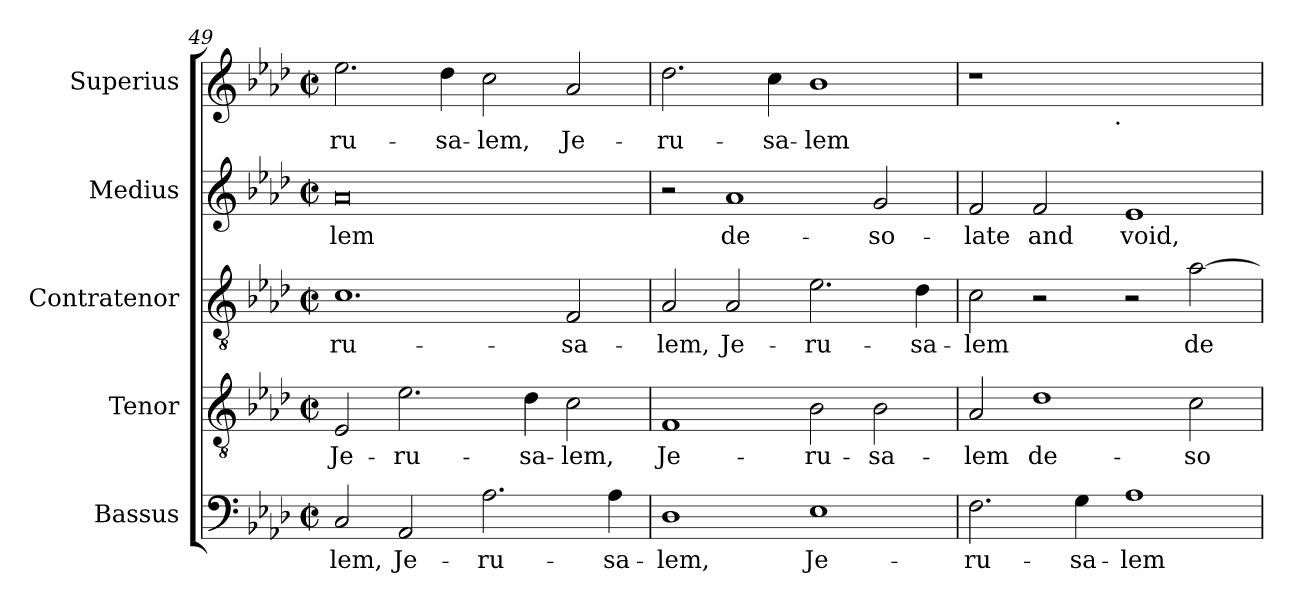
**kern	**text	**kern	**text	**kern	**text	**kern	**text	**kern	**text
*part5	*part5	*part4	*part4	*part3	*part3	*part2	*part2	*part1	*part1
*staff5	*staff5	*staff4	*staff4	*staff3	*staff3	*staff2	*staff2	*staff1	*staff1
*I"Bassus	*	*I"Tenor	*	*I"Contratenor	*	*I"Medius	*	*I"Superius	*
*clefF4	*	*clefGv2	*	*clefGv2	*	*clefG2	*	*clefG2	*
*k[b-e-a-d-]	*	*k[b-e-a-d-]	*	*k[b-e-a-d-]	*	*k[b-e-a-d-]	*	*k[b-e-a-d-]	*
*A-:	*	*A-:	*	*A-:	*	*A-:	*	*A-:	*
*M2/2	*	*M2/2	*	*M2/2	*	*M2/2	*	*M2/2	*
*met(c|)	*	*met(c|)	*	*met(c|)	*	*met(c|)	*	*met(c|)	*
=49	=49	=49	=49	=49	=49	=49	=49	=49	=49
!	!LO:LY:b	!	!LO:LY:b	!	!LO:LY:b	!	!LO:LY:b	!	!LO:LY:b
2C/	-lem,	2E-/	Je-	1.c	-ru-	0a-	-lem	2.ee-\	-ru-
!	!LO:LY:b	!	!LO:LY:b	!	!	!	!	!	!
2AA-/	Je-	2.e-\	-ru-	.	.	.	.	.	.
!	!	!	!	!	!	!	!	!	!LO:LY:b
.	.	.	.	.	.	.	.	4dd-\	-sa-
!	!LO:LY:b	!	!	!	!	!	!	!	!LO:LY:b
2.A-\	-ru-	.	.	.	.	.	.	2cc\	-lem,
!	!	!	!LO:LY:b	!	!	!	!	!	!
.	.	4d-\	-sa-	.	.	.	.	.	.
!	!	!	!LO:LY:b	!	!LO:LY:b	!	!	!	!LO:LY:b
.	.	2c\	-lem,	2F/	-sa-	.	.	2a-/	Je-
!	!LO:LY:b	!	!	!	!	!	!	!	!
4A-\	-sa-	.	.	.	.	.	.	.	.
!!LO:PB:g=z
=50	=50	=50	=50	=50	=50	=50	=50	=50	=50
!	!LO:LY:b	!	!LO:LY:b	!	!LO:LY:b	!	!	!	!LO:LY:b
1D-	-lem,	1F	Je-	2A-/	-lem,	2r	.	2.dd-\	-ru-
!	!	!	!	!	!LO:LY:b	!	!LO:LY:b	!	!
.	.	.	.	2A-/	Je-	1a-	de-	.	.
!	!	!	!	!	!	!	!	!	!LO:LY:b
.	.	.	.	.	.	.	.	4cc\	-sa-
!	!LO:LY:b	!	!LO:LY:b	!	!LO:LY:b	!	!	!	!LO:LY:b
1E-	Je-	2B-\	-ru-	2.e-\	-ru-	.	.	1b-	-lem
!	!	!	!LO:LY:b	!	!	!	!LO:LY:b	!	!
.	.	2B-\	-sa-	.	.	2g/	-so-	.	.
!	!	!	!	!	!LO:LY:b	!	!	!	!
.	.	.	.	4d-\	-sa-	.	.	.	.
=51	=51	=51	=51	=51	=51	=51	=51	=51	=51
!	!LO:LY:b	!	!LO:LY:b	!	!LO:LY:b	!	!LO:LY:b	!	!
*	*	*	*	*	*	*	*	*^	*
2.F\	-ru-	2A-/	-lem	2c\	-lem	2f/	-late	1r	2ryy	.
!	!	!	!LO:LY:b	!	!	!	!LO:LY:b	!	!	!
.	.	1d-	de-	2r	.	2f/	and	.	4...ryy	.
!	!LO:LY:b	!	!	!	!	!	!	!	!	!
4G\	-sa-	.	.	.	.	.	.	.	.	.
!	!	!	!	!	!	!	!	!	!LO:TX:b:t=.	!
.	.	.	.	.	.	.	.	.	1ryy	.
!	!LO:LY:b	!	!	!	!	!	!LO:LY:b	!	!	!
1A-	-lem	.	.	2r	.	1e-	void,	1ryy	.	.
!	!	!	!LO:LY:b	!	!LO:LY:b	!	!	!	!	!
.	.	2c\	-so-	[>2a-\	de-	.	.	.	.	.
.	.	.	.	.	.	.	.	.	32ryy	.
*	*	*	*	*	*	*	*	*v	*v	*
=	=	=	=	=	=	=	=	=	=
*-	*-	*-	*-	*-	*-	*-	*-	*-	*-
